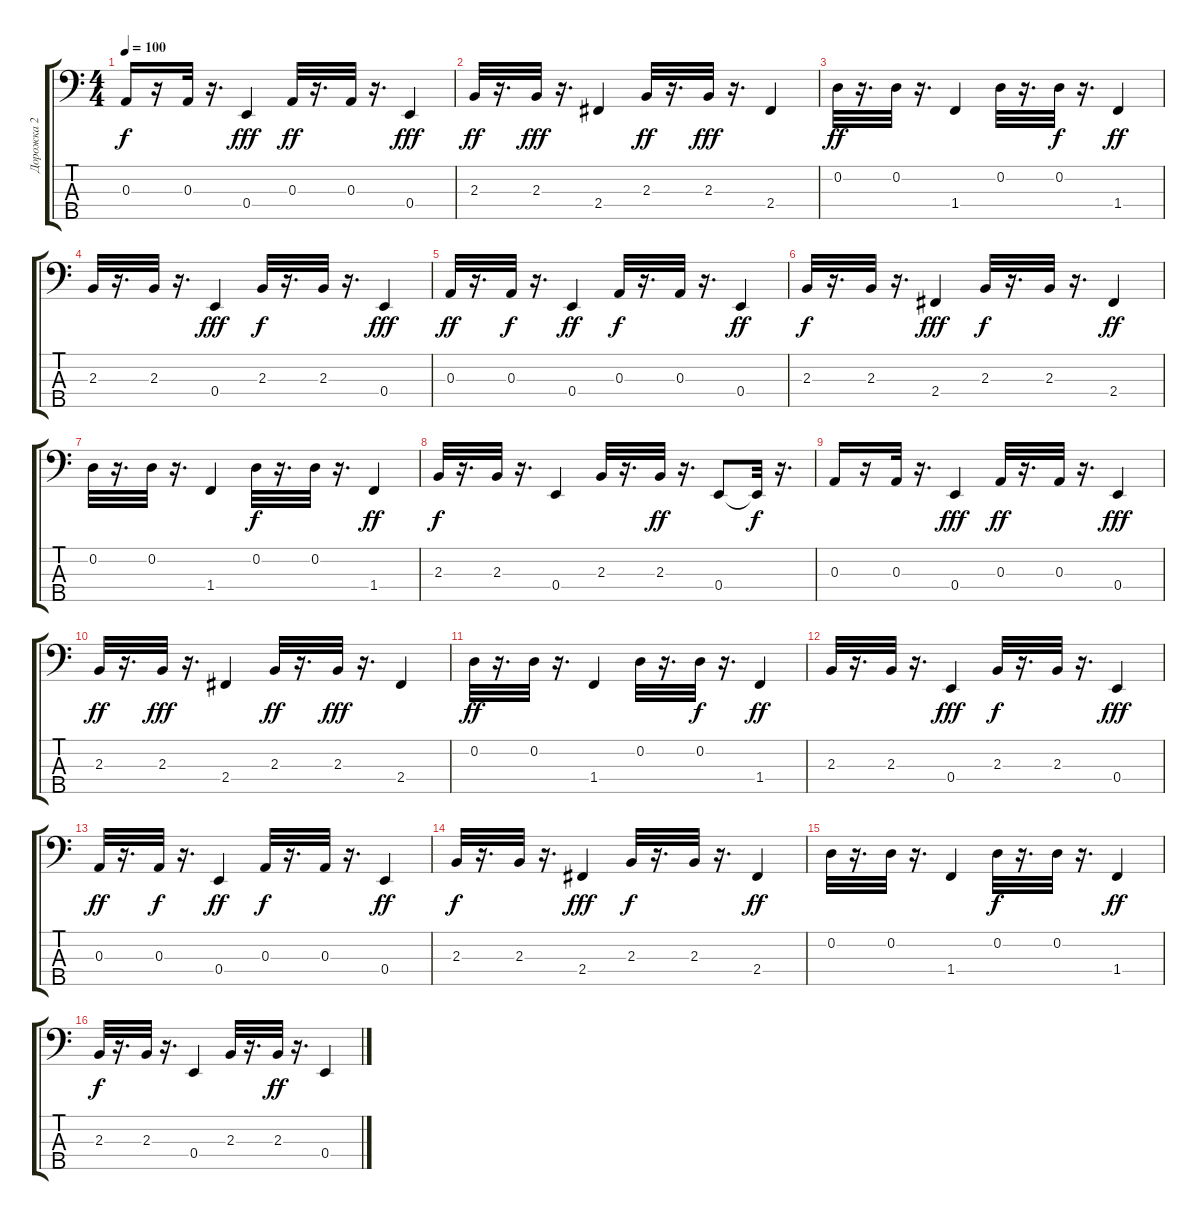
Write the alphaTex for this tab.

\track ("Дорожка 2" "Дорожка 2") {instrument electricbassfinger}
\staff {score tabs}
\tuning (G2 D2 A1 E1 B0) {hide}
\ts (4 4)
\tempo 100
\clef f4
\ks c
0.3.16{dy f} r.16 0.3.32 r.16{d} 0.4.4{dy fff} 0.3.32{dy ff} r.16{d} 0.3.32 r.16{d} 0.4.4{dy fff} |
2.3.32{dy ff} r.16{d} 2.3.32{dy fff} r.16{d} 2.4.4 2.3.32{dy ff} r.16{d} 2.3.32{dy fff} r.16{d} 2.4.4 |
0.2.32{dy ff} r.16{d} 0.2.32 r.16{d} 1.4.4 0.2.32 r.16{d} 0.2.32{dy f} r.16{d} 1.4.4{dy ff} |
2.3.32 r.16{d} 2.3.32 r.16{d} 0.4.4{dy fff} 2.3.32{dy f} r.16{d} 2.3.32 r.16{d} 0.4.4{dy fff} |
0.3.32{dy ff} r.16{d} 0.3.32{dy f} r.16{d} 0.4.4{dy ff} 0.3.32{dy f} r.16{d} 0.3.32 r.16{d} 0.4.4{dy ff} |
2.3.32{dy f} r.16{d} 2.3.32 r.16{d} 2.4.4{dy fff} 2.3.32{dy f} r.16{d} 2.3.32 r.16{d} 2.4.4{dy ff} |
0.2.32 r.16{d} 0.2.32 r.16{d} 1.4.4 0.2.32{dy f} r.16{d} 0.2.32 r.16{d} 1.4.4{dy ff} |
2.3.32{dy f} r.16{d} 2.3.32 r.16{d} 0.4.4 2.3.32 r.16{d} 2.3.32{dy ff} r.16{d} 0.4.8 0.4{t}.32{dy f} r.16{d} |
0.3.16 r.16 0.3.32 r.16{d} 0.4.4{dy fff} 0.3.32{dy ff} r.16{d} 0.3.32 r.16{d} 0.4.4{dy fff} |
2.3.32{dy ff volume 16} r.16{d} 2.3.32{dy fff volume 15} r.16{d} 2.4.4{volume 15} 2.3.32{dy ff volume 15} r.16{d} 2.3.32{dy fff volume 15} r.16{d} 2.4.4{volume 14} |
0.2.32{dy ff volume 14} r.16{d} 0.2.32{volume 14} r.16{d} 1.4.4{volume 14} 0.2.32{volume 13} r.16{d} 0.2.32{dy f volume 13} r.16{d} 1.4.4{dy ff volume 12} |
2.3.32{volume 12} r.16{d} 2.3.32{volume 12} r.16{d} 0.4.4{dy fff volume 11} 2.3.32{dy f volume 11} r.16{d} 2.3.32{volume 11} r.16{d} 0.4.4{dy fff volume 10} |
0.3.32{dy ff volume 10} r.16{d} 0.3.32{dy f volume 10} r.16{d} 0.4.4{dy ff volume 9} 0.3.32{dy f volume 8} r.16{d} 0.3.32{volume 8} r.16{d} 0.4.4{dy ff volume 8} |
2.3.32{dy f volume 7} r.16{d} 2.3.32{volume 6} r.16{d} 2.4.4{dy fff volume 6} 2.3.32{dy f volume 6} r.16{d} 2.3.32{volume 6} r.16{d} 2.4.4{dy ff volume 5} |
0.2.32{volume 4} r.16{d} 0.2.32{volume 4} r.16{d} 1.4.4{volume 3} 0.2.32{dy f volume 3} r.16{d} 0.2.32{volume 2} r.16{d} 1.4.4{dy ff volume 2} |
2.3.32{dy f volume 1} r.16{d} 2.3.32{volume 0} r.16{d} 0.4.4{volume 0} 2.3.32 r.16{d} 2.3.32{dy ff} r.16{d} 0.4.4
